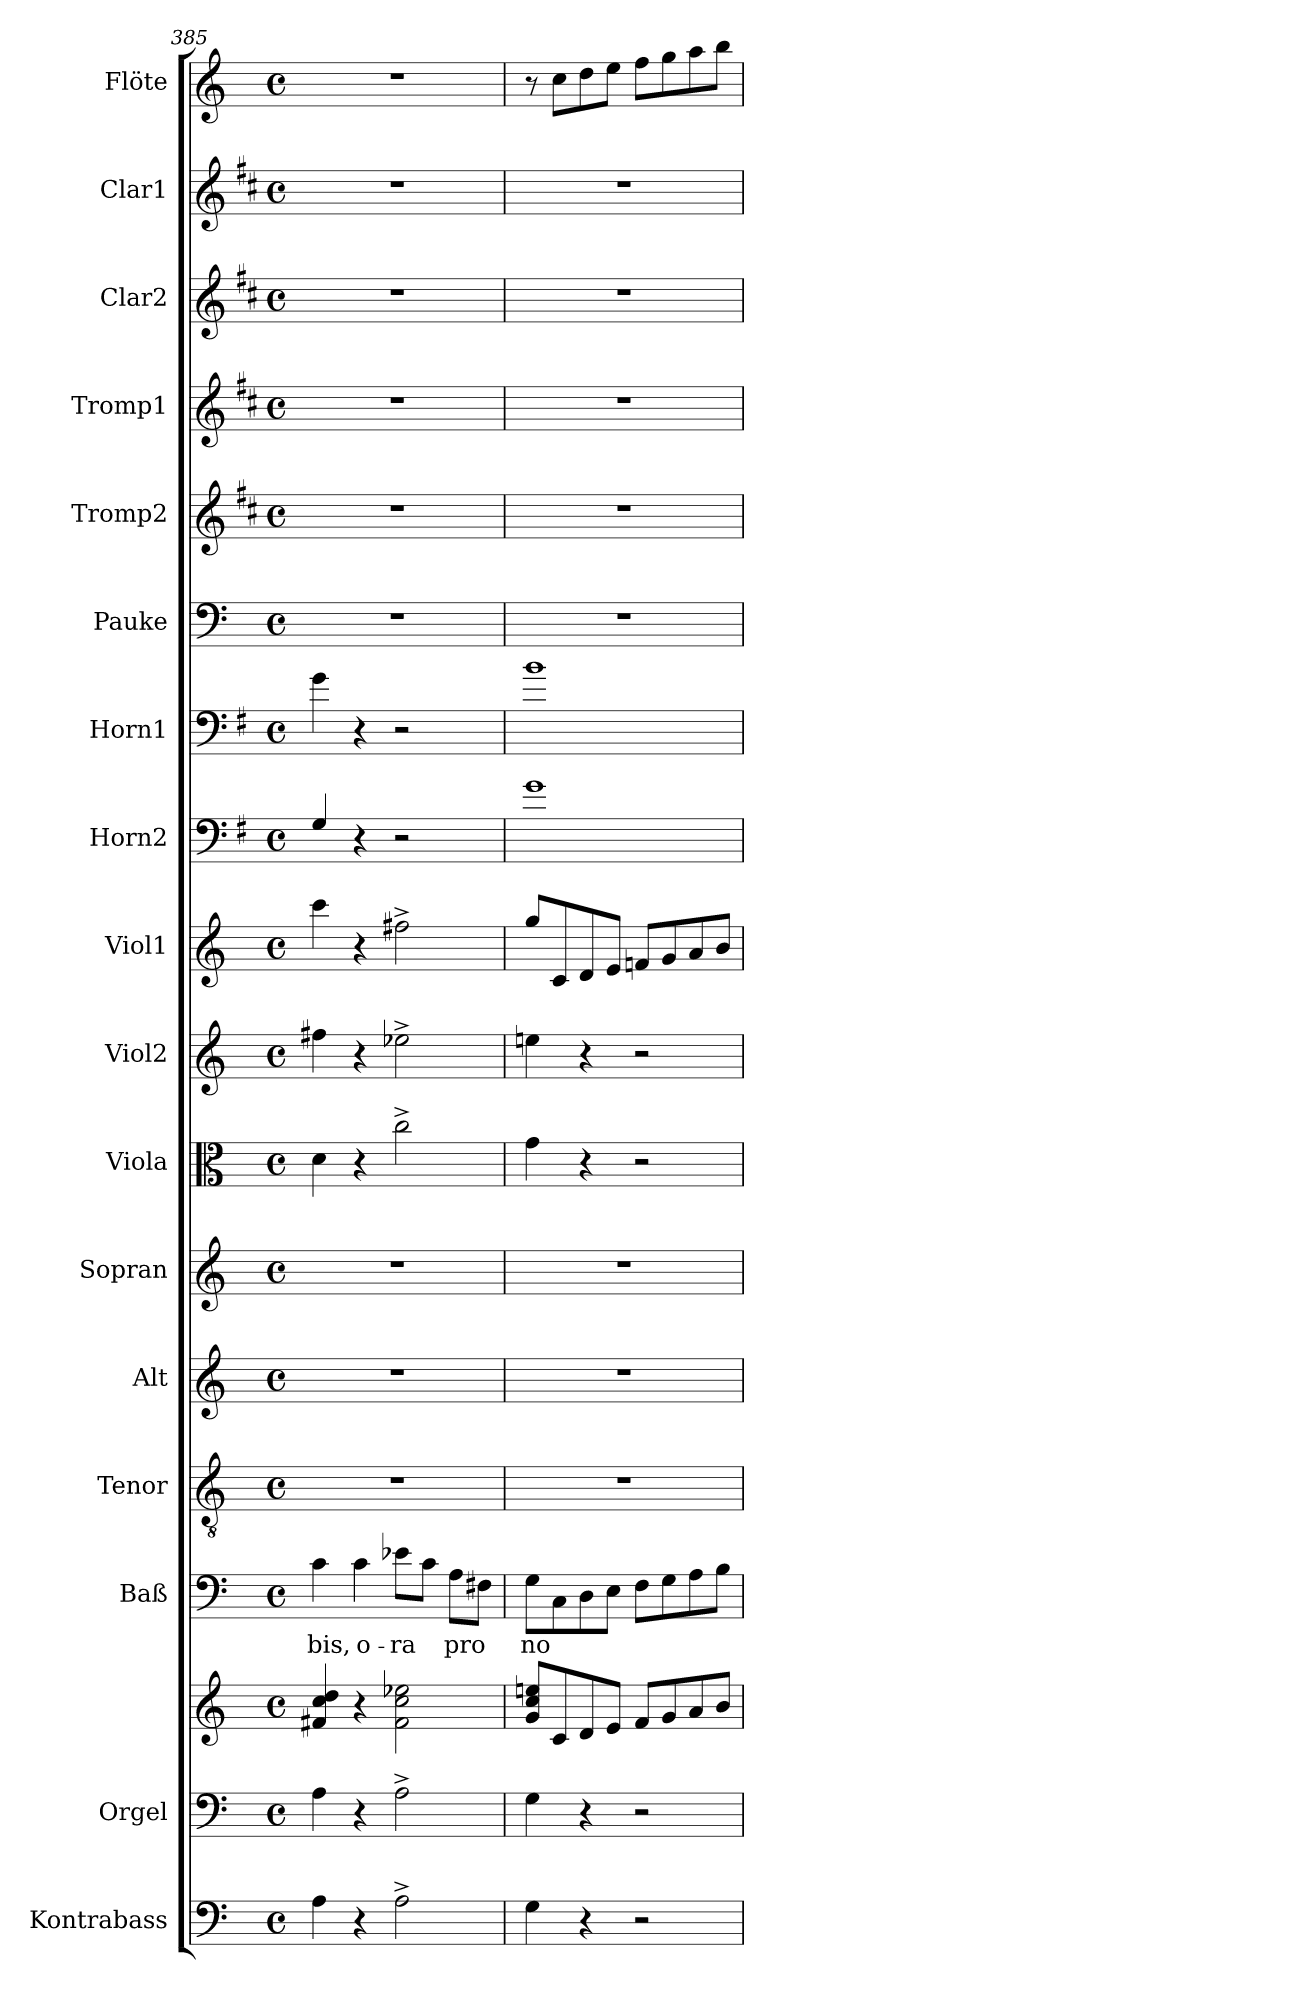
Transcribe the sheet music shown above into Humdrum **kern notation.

**kern	**kern	**kern	**kern	**text	**kern	**kern	**kern	**kern	**kern	**kern	**kern	**kern	**kern	**kern	**kern	**kern	**kern	**kern
*part17	*part16	*part16	*part15	*part15	*part14	*part13	*part12	*part11	*part10	*part9	*part8	*part7	*part6	*part5	*part4	*part3	*part2	*part1
*staff18	*staff17	*staff16	*staff15	*staff15	*staff14	*staff13	*staff12	*staff11	*staff10	*staff9	*staff8	*staff7	*staff6	*staff5	*staff4	*staff3	*staff2	*staff1
*I"Kontrabass	*I"Orgel	*	*I"Baß	*	*I"Tenor	*I"Alt	*I"Sopran	*I"Viola	*I"Viol2	*I"Viol1	*I"Horn2	*I"Horn1	*I"Pauke	*I"Tromp2	*I"Tromp1	*I"Clar2	*I"Clar1	*I"Flöte
*I'Kb	*	*	*I'B	*	*I'T	*I'A	*I'S	*I'Vla	*I'Vl2	*I'Vl1	*I'Hr2	*I'Hr1	*I'Pk	*I'Tr2	*I'Tr1	*I'Cl2	*I'Cl1	*I'Fl
*clefF4	*clefF4	*clefG2	*clefF4	*	*clefGv2	*clefG2	*clefG2	*clefC3	*clefG2	*clefG2	*clefF4	*clefF4	*clefF4	*clefG2	*clefG2	*clefG2	*clefG2	*clefG2
*ITrd7c12	*	*	*	*	*	*	*	*	*	*	*ITrd4c7	*ITrd4c7	*	*ITrd1c2	*ITrd1c2	*ITrd1c2	*ITrd1c2	*
*k[]	*k[]	*k[]	*k[]	*	*k[]	*k[]	*k[]	*k[]	*k[]	*k[]	*k[]	*k[]	*k[]	*k[]	*k[]	*k[]	*k[]	*k[]
*C:	*C:	*C:	*C:	*	*C:	*C:	*C:	*C:	*C:	*C:	*C:	*C:	*C:	*C:	*C:	*C:	*C:	*C:
*M4/4	*M4/4	*M4/4	*M4/4	*	*M4/4	*M4/4	*M4/4	*M4/4	*M4/4	*M4/4	*M4/4	*M4/4	*M4/4	*M4/4	*M4/4	*M4/4	*M4/4	*M4/4
*met(c)	*met(c)	*met(c)	*met(c)	*	*met(c)	*met(c)	*met(c)	*met(c)	*met(c)	*met(c)	*met(c)	*met(c)	*met(c)	*met(c)	*met(c)	*met(c)	*met(c)	*met(c)
=385	=385	=385	=385	=385	=385	=385	=385	=385	=385	=385	=385	=385	=385	=385	=385	=385	=385	=385
!	!	!	!	!LO:LY:b	!	!	!	!	!	!	!	!	!	!	!	!	!	!
4AA\	4A\	4f#X/ 4cc/ 4dd/	4c\	-bis,	1r	1r	1r	4d\	4ff#X\	4ccc\	4C/	4c\	1r	1r	1r	1r	1r	1r
!	!	!	!	!LO:LY:b	!	!	!	!	!	!	!	!	!	!	!	!	!	!
4r	4r	4r	4c\	o-	.	.	.	4r	4r	4r	4r	4r	.	.	.	.	.	.
!	!	!	!	!LO:LY:b	!	!	!	!	!	!	!	!	!	!	!	!	!	!
2AA^>\	2A^>\	2f#\ 2cc\ 2ee-X\	8e-X\L	-ra	.	.	.	2cc^>\	2ee-X^>\	2ff#X^>\	2r	2r	.	.	.	.	.	.
.	.	.	8c\J	.	.	.	.	.	.	.	.	.	.	.	.	.	.	.
!	!	!	!	!LO:LY:b	!	!	!	!	!	!	!	!	!	!	!	!	!	!
.	.	.	8A\L	pro	.	.	.	.	.	.	.	.	.	.	.	.	.	.
.	.	.	8F#X\J	.	.	.	.	.	.	.	.	.	.	.	.	.	.	.
!!LO:PB:g=z
=386	=386	=386	=386	=386	=386	=386	=386	=386	=386	=386	=386	=386	=386	=386	=386	=386	=386	=386
!	!	!	!	!LO:LY:b	!	!	!	!	!	!	!	!	!	!	!	!	!	!
4GG\	4G\	8g/ 8cc/ 8een/L	8G\L	no	1r	1r	1r	4g\	4een\	8gg/L	1c	1e	1r	1r	1r	1r	1r	8r
.	.	8c/	8C\	.	.	.	.	.	.	8c/	.	.	.	.	.	.	.	8cc\L
4r	4r	8d/	8D\	.	.	.	.	4r	4r	8d/	.	.	.	.	.	.	.	8dd\
.	.	8e/J	8E\J	.	.	.	.	.	.	8e/J	.	.	.	.	.	.	.	8ee\J
2r	2r	8f/L	8F\L	.	.	.	.	2r	2r	8fn/L	.	.	.	.	.	.	.	8ff\L
.	.	8g/	8G\	.	.	.	.	.	.	8g/	.	.	.	.	.	.	.	8gg\
.	.	8a/	8A\	.	.	.	.	.	.	8a/	.	.	.	.	.	.	.	8aa\
.	.	8b/J	8B\J	.	.	.	.	.	.	8b/J	.	.	.	.	.	.	.	8bb\J
=	=	=	=	=	=	=	=	=	=	=	=	=	=	=	=	=	=	=
*-	*-	*-	*-	*-	*-	*-	*-	*-	*-	*-	*-	*-	*-	*-	*-	*-	*-	*-
